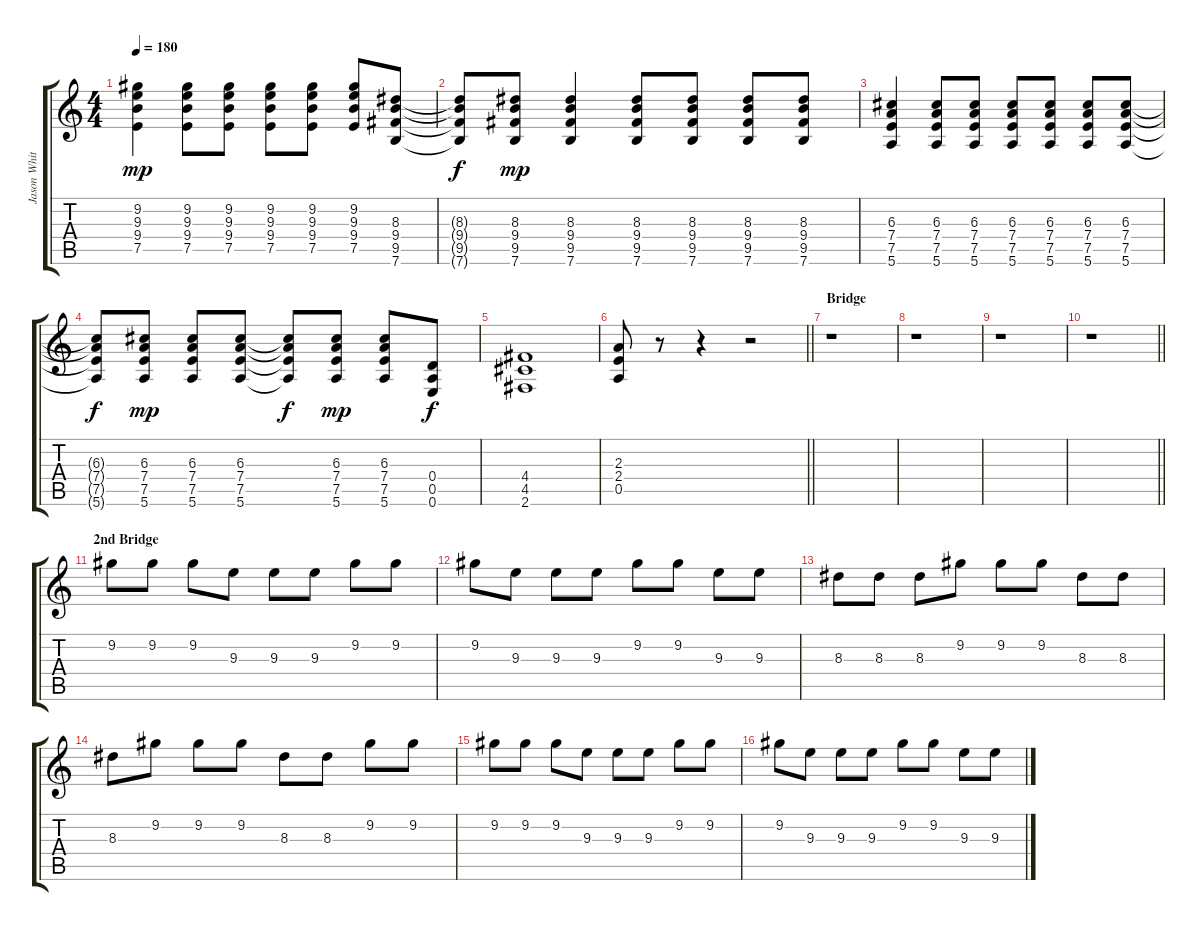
\track ("Jason White (Guitar 2)" "Jason Whit") {instrument overdrivenguitar}
\staff {score tabs}
\tuning (E4 B3 G3 D3 A2 E2) {hide}
\ts (4 4)
\tempo 180
\clef g2
\ks c
(9.2 9.3 9.4 7.5).4{dy mp} (9.2 9.3 9.4 7.5).8 (9.2 9.3 9.4 7.5).8 (9.2 9.3 9.4 7.5).8 (9.2 9.3 9.4 7.5).8 (9.2 9.3 9.4 7.5).8 (8.3 9.4 9.5 7.6).8 |
(8.3{t} 9.4{t} 9.5{t} 7.6{t}).8{dy f} (8.3 9.4 9.5 7.6).8{dy mp} (8.3 9.4 9.5 7.6).4 (8.3 9.4 9.5 7.6).8 (8.3 9.4 9.5 7.6).8 (8.3 9.4 9.5 7.6).8 (8.3 9.4 9.5 7.6).8 |
(6.3 7.4 7.5 5.6).4 (6.3 7.4 7.5 5.6).8 (6.3 7.4 7.5 5.6).8 (6.3 7.4 7.5 5.6).8 (6.3 7.4 7.5 5.6).8 (6.3 7.4 7.5 5.6).8 (6.3 7.4 7.5 5.6).8 |
(6.3{t} 7.4{t} 7.5{t} 5.6{t}).8{dy f} (6.3 7.4 7.5 5.6).8{dy mp} (6.3 7.4 7.5 5.6).8 (6.3 7.4 7.5 5.6).8 (6.3{t} 7.4{t} 7.5{t} 5.6{t}).8{dy f} (6.3 7.4 7.5 5.6).8{dy mp} (6.3 7.4 7.5 5.6).8 (0.4 0.5 0.6).8{dy f} |
(4.4 4.5 2.6).1 |
\barLineRight lightlight
(2.3 2.4 0.5).8 r.8 r.4 r.2 |
\section ("" "Bridge")
r.1 |
r.1 |
r.1 |
\barLineRight lightlight
r.1 |
\section ("" "2nd Bridge")
9.2.8{volume 12} 9.2.8 9.2.8 9.3.8 9.3.8 9.3.8 9.2.8 9.2.8 |
9.2.8 9.3.8 9.3.8 9.3.8 9.2.8 9.2.8 9.3.8 9.3.8 |
8.3.8 8.3.8 8.3.8 9.2.8 9.2.8 9.2.8 8.3.8 8.3.8 |
8.3.8 9.2.8 9.2.8 9.2.8 8.3.8 8.3.8 9.2.8 9.2.8 |
9.2.8 9.2.8 9.2.8 9.3.8 9.3.8 9.3.8 9.2.8 9.2.8 |
9.2.8 9.3.8 9.3.8 9.3.8 9.2.8 9.2.8 9.3.8 9.3.8
